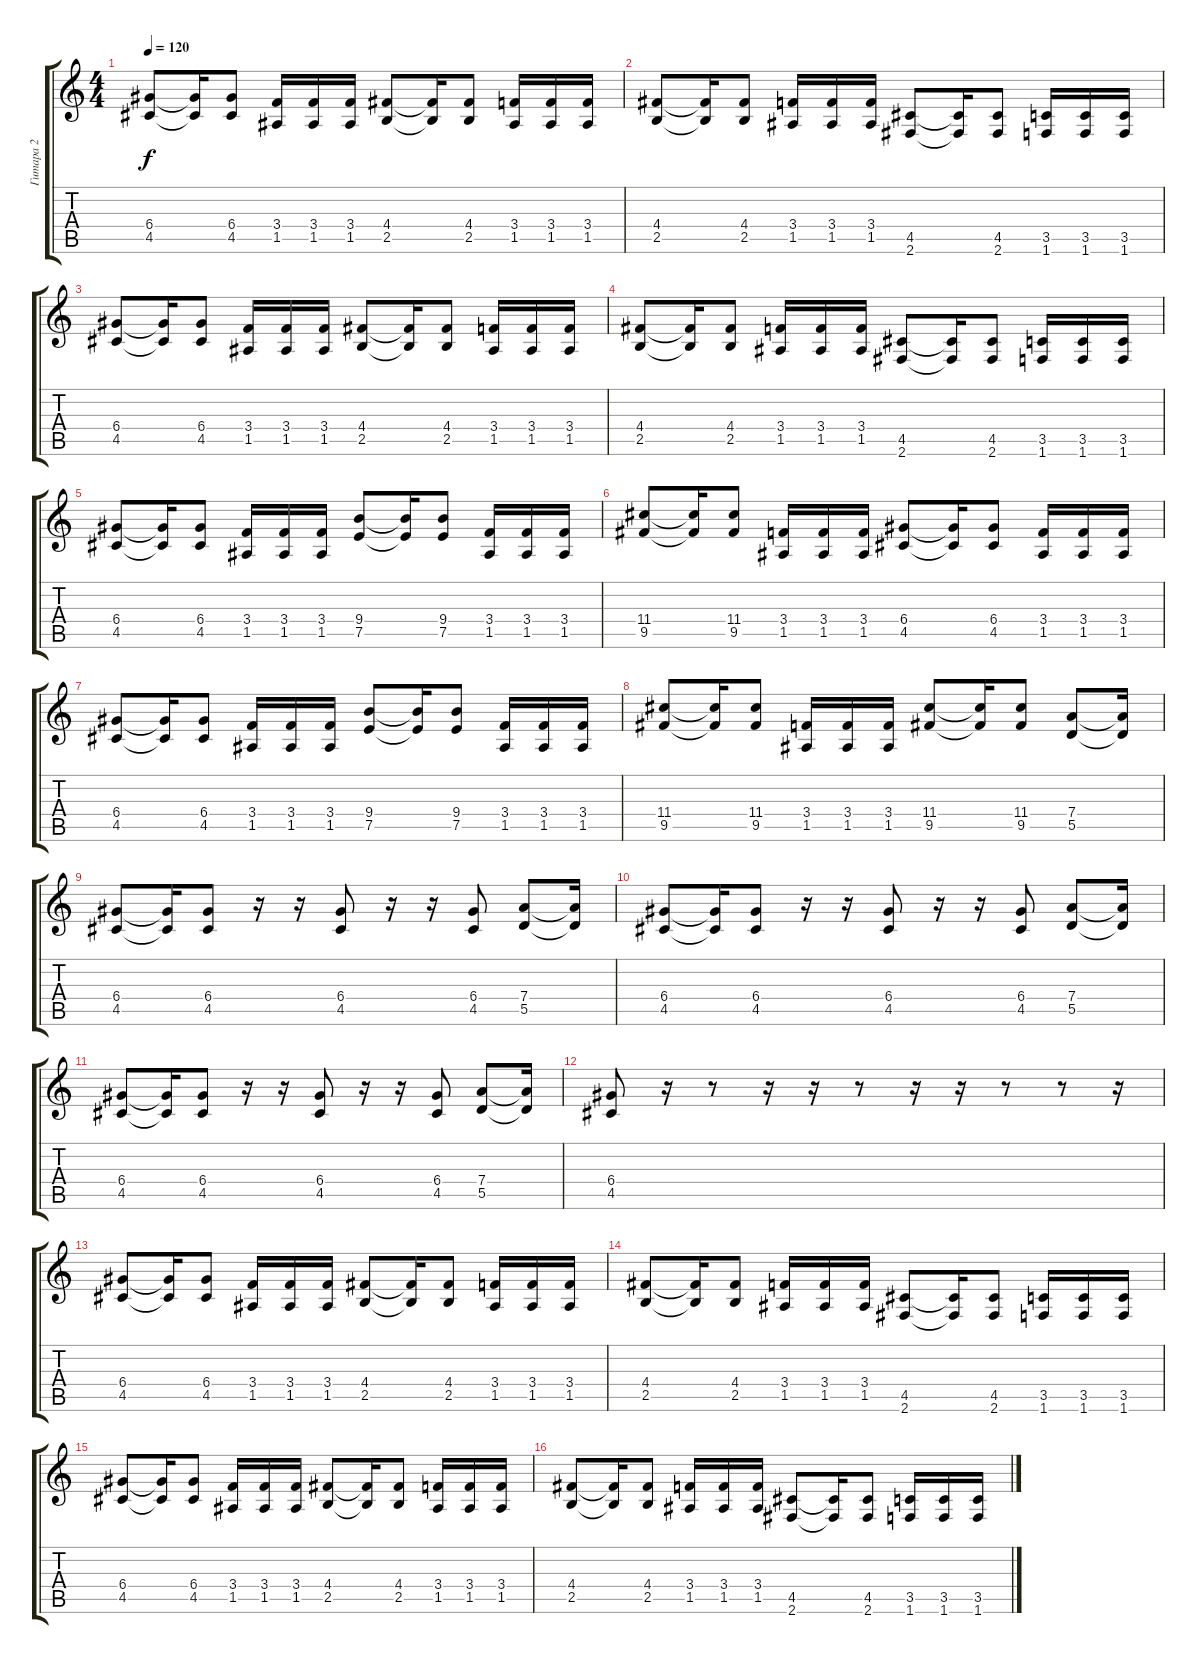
\track ("Гитара 2" "Гитара 2") {instrument overdrivenguitar}
\staff {score tabs}
\tuning (E4 B3 G3 D3 A2 E2) {hide}
\ts (4 4)
\tempo 120
\clef g2
\ks c
(6.4 4.5).8{dy f} (6.4{t} 4.5{t}).16 (6.4 4.5).8 (3.4 1.5).16 (3.4 1.5).16 (3.4 1.5).16 (4.4 2.5).8 (4.4{t} 2.5{t}).16 (4.4 2.5).8 (3.4 1.5).16 (3.4 1.5).16 (3.4 1.5).16 |
(4.4 2.5).8 (4.4{t} 2.5{t}).16 (4.4 2.5).8 (3.4 1.5).16 (3.4 1.5).16 (3.4 1.5).16 (4.5 2.6).8 (4.5{t} 2.6{t}).16 (4.5 2.6).8 (3.5 1.6).16 (3.5 1.6).16 (3.5 1.6).16 |
(6.4 4.5).8 (6.4{t} 4.5{t}).16 (6.4 4.5).8 (3.4 1.5).16 (3.4 1.5).16 (3.4 1.5).16 (4.4 2.5).8 (4.4{t} 2.5{t}).16 (4.4 2.5).8 (3.4 1.5).16 (3.4 1.5).16 (3.4 1.5).16 |
(4.4 2.5).8 (4.4{t} 2.5{t}).16 (4.4 2.5).8 (3.4 1.5).16 (3.4 1.5).16 (3.4 1.5).16 (4.5 2.6).8 (4.5{t} 2.6{t}).16 (4.5 2.6).8 (3.5 1.6).16 (3.5 1.6).16 (3.5 1.6).16 |
(6.4 4.5).8 (6.4{t} 4.5{t}).16 (6.4 4.5).8 (3.4 1.5).16 (3.4 1.5).16 (3.4 1.5).16 (9.4 7.5).8 (9.4{t} 7.5{t}).16 (9.4 7.5).8 (3.4 1.5).16 (3.4 1.5).16 (3.4 1.5).16 |
(11.4 9.5).8 (11.4{t} 9.5{t}).16 (11.4 9.5).8 (3.4 1.5).16 (3.4 1.5).16 (3.4 1.5).16 (6.4 4.5).8 (6.4{t} 4.5{t}).16 (6.4 4.5).8 (3.4 1.5).16 (3.4 1.5).16 (3.4 1.5).16 |
(6.4 4.5).8 (6.4{t} 4.5{t}).16 (6.4 4.5).8 (3.4 1.5).16 (3.4 1.5).16 (3.4 1.5).16 (9.4 7.5).8 (9.4{t} 7.5{t}).16 (9.4 7.5).8 (3.4 1.5).16 (3.4 1.5).16 (3.4 1.5).16 |
(11.4 9.5).8 (11.4{t} 9.5{t}).16 (11.4 9.5).8 (3.4 1.5).16 (3.4 1.5).16 (3.4 1.5).16 (11.4 9.5).8 (11.4{t} 9.5{t}).16 (11.4 9.5).8 (7.4 5.5).8 (7.4{t} 5.5{t}).16 |
(6.4 4.5).8 (6.4{t} 4.5{t}).16 (6.4 4.5).8 r.16 r.16 (6.4 4.5).8 r.16 r.16 (6.4 4.5).8 (7.4 5.5).8 (7.4{t} 5.5{t}).16 |
(6.4 4.5).8 (6.4{t} 4.5{t}).16 (6.4 4.5).8 r.16 r.16 (6.4 4.5).8 r.16 r.16 (6.4 4.5).8 (7.4 5.5).8 (7.4{t} 5.5{t}).16 |
(6.4 4.5).8 (6.4{t} 4.5{t}).16 (6.4 4.5).8 r.16 r.16 (6.4 4.5).8 r.16 r.16 (6.4 4.5).8 (7.4 5.5).8 (7.4{t} 5.5{t}).16 |
(6.4 4.5).8 r.16 r.8 r.16 r.16 r.8 r.16 r.16 r.8 r.8 r.16 |
(6.4 4.5).8 (6.4{t} 4.5{t}).16 (6.4 4.5).8 (3.4 1.5).16 (3.4 1.5).16 (3.4 1.5).16 (4.4 2.5).8 (4.4{t} 2.5{t}).16 (4.4 2.5).8 (3.4 1.5).16 (3.4 1.5).16 (3.4 1.5).16 |
(4.4 2.5).8 (4.4{t} 2.5{t}).16 (4.4 2.5).8 (3.4 1.5).16 (3.4 1.5).16 (3.4 1.5).16 (4.5 2.6).8 (4.5{t} 2.6{t}).16 (4.5 2.6).8 (3.5 1.6).16 (3.5 1.6).16 (3.5 1.6).16 |
(6.4 4.5).8 (6.4{t} 4.5{t}).16 (6.4 4.5).8 (3.4 1.5).16 (3.4 1.5).16 (3.4 1.5).16 (4.4 2.5).8 (4.4{t} 2.5{t}).16 (4.4 2.5).8 (3.4 1.5).16 (3.4 1.5).16 (3.4 1.5).16 |
(4.4 2.5).8 (4.4{t} 2.5{t}).16 (4.4 2.5).8 (3.4 1.5).16 (3.4 1.5).16 (3.4 1.5).16 (4.5 2.6).8 (4.5{t} 2.6{t}).16 (4.5 2.6).8 (3.5 1.6).16 (3.5 1.6).16 (3.5 1.6).16
